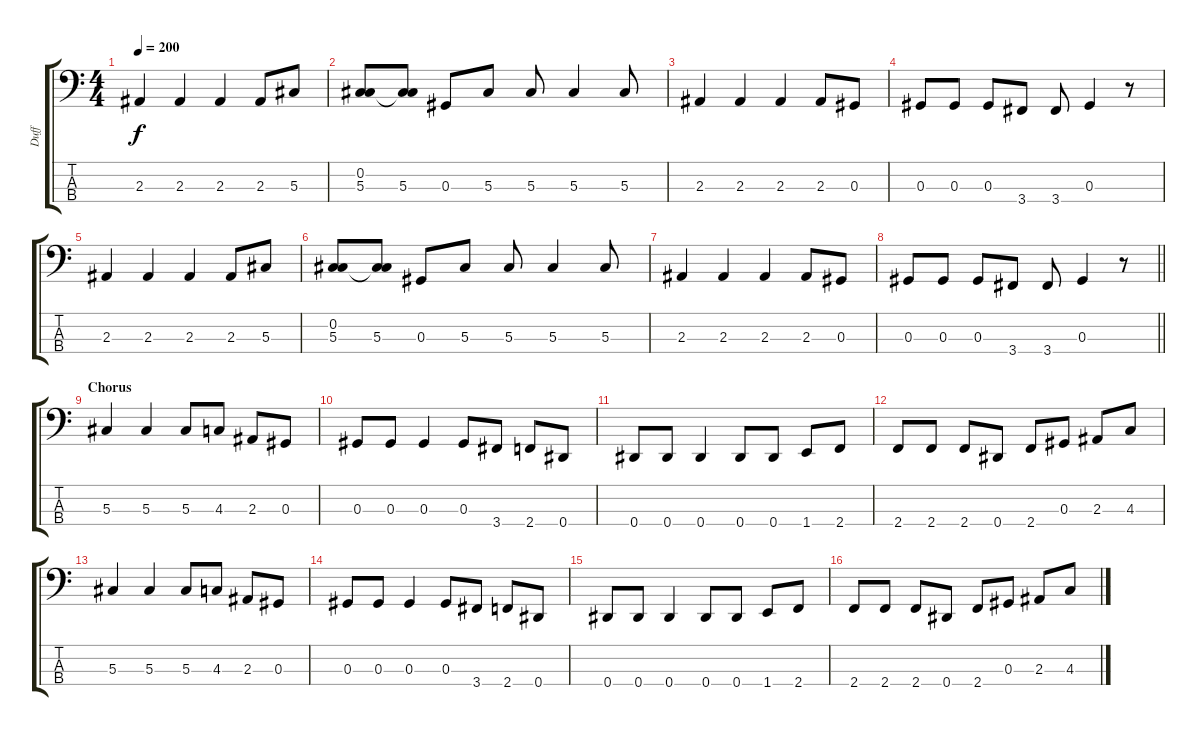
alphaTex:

\track ("Duff" "Duff") {instrument electricbasspick}
\staff {score tabs}
\tuning (Gb2 Db2 Ab1 Eb1) {hide}
\ts (4 4)
\tempo 200
\clef f4
\ks c
2.3.4{dy f} 2.3.4 2.3.4 2.3.8 5.3.8 |
(0.2 5.3).8 (0.2{t} 5.3).8 0.3.8 5.3.8 5.3.8 5.3.4 5.3.8 |
2.3.4 2.3.4 2.3.4 2.3.8 0.3.8 |
0.3.8 0.3.8 0.3.8 3.4.8 3.4.8 0.3.4 r.8 |
2.3.4 2.3.4 2.3.4 2.3.8 5.3.8 |
(0.2 5.3).8 (0.2{t} 5.3).8 0.3.8 5.3.8 5.3.8 5.3.4 5.3.8 |
2.3.4 2.3.4 2.3.4 2.3.8 0.3.8 |
\barLineRight lightlight
0.3.8 0.3.8 0.3.8 3.4.8 3.4.8 0.3.4 r.8 |
\section ("" "Chorus")
5.3.4 5.3.4 5.3.8 4.3.8 2.3.8 0.3.8 |
0.3.8 0.3.8 0.3.4 0.3.8 3.4.8 2.4.8 0.4.8 |
0.4.8 0.4.8 0.4.4 0.4.8 0.4.8 1.4.8 2.4.8 |
2.4.8 2.4.8 2.4.8 0.4.8 2.4.8 0.3.8 2.3.8 4.3.8 |
5.3.4 5.3.4 5.3.8 4.3.8 2.3.8 0.3.8 |
0.3.8 0.3.8 0.3.4 0.3.8 3.4.8 2.4.8 0.4.8 |
0.4.8 0.4.8 0.4.4 0.4.8 0.4.8 1.4.8 2.4.8 |
2.4.8 2.4.8 2.4.8 0.4.8 2.4.8 0.3.8 2.3.8 4.3.8
